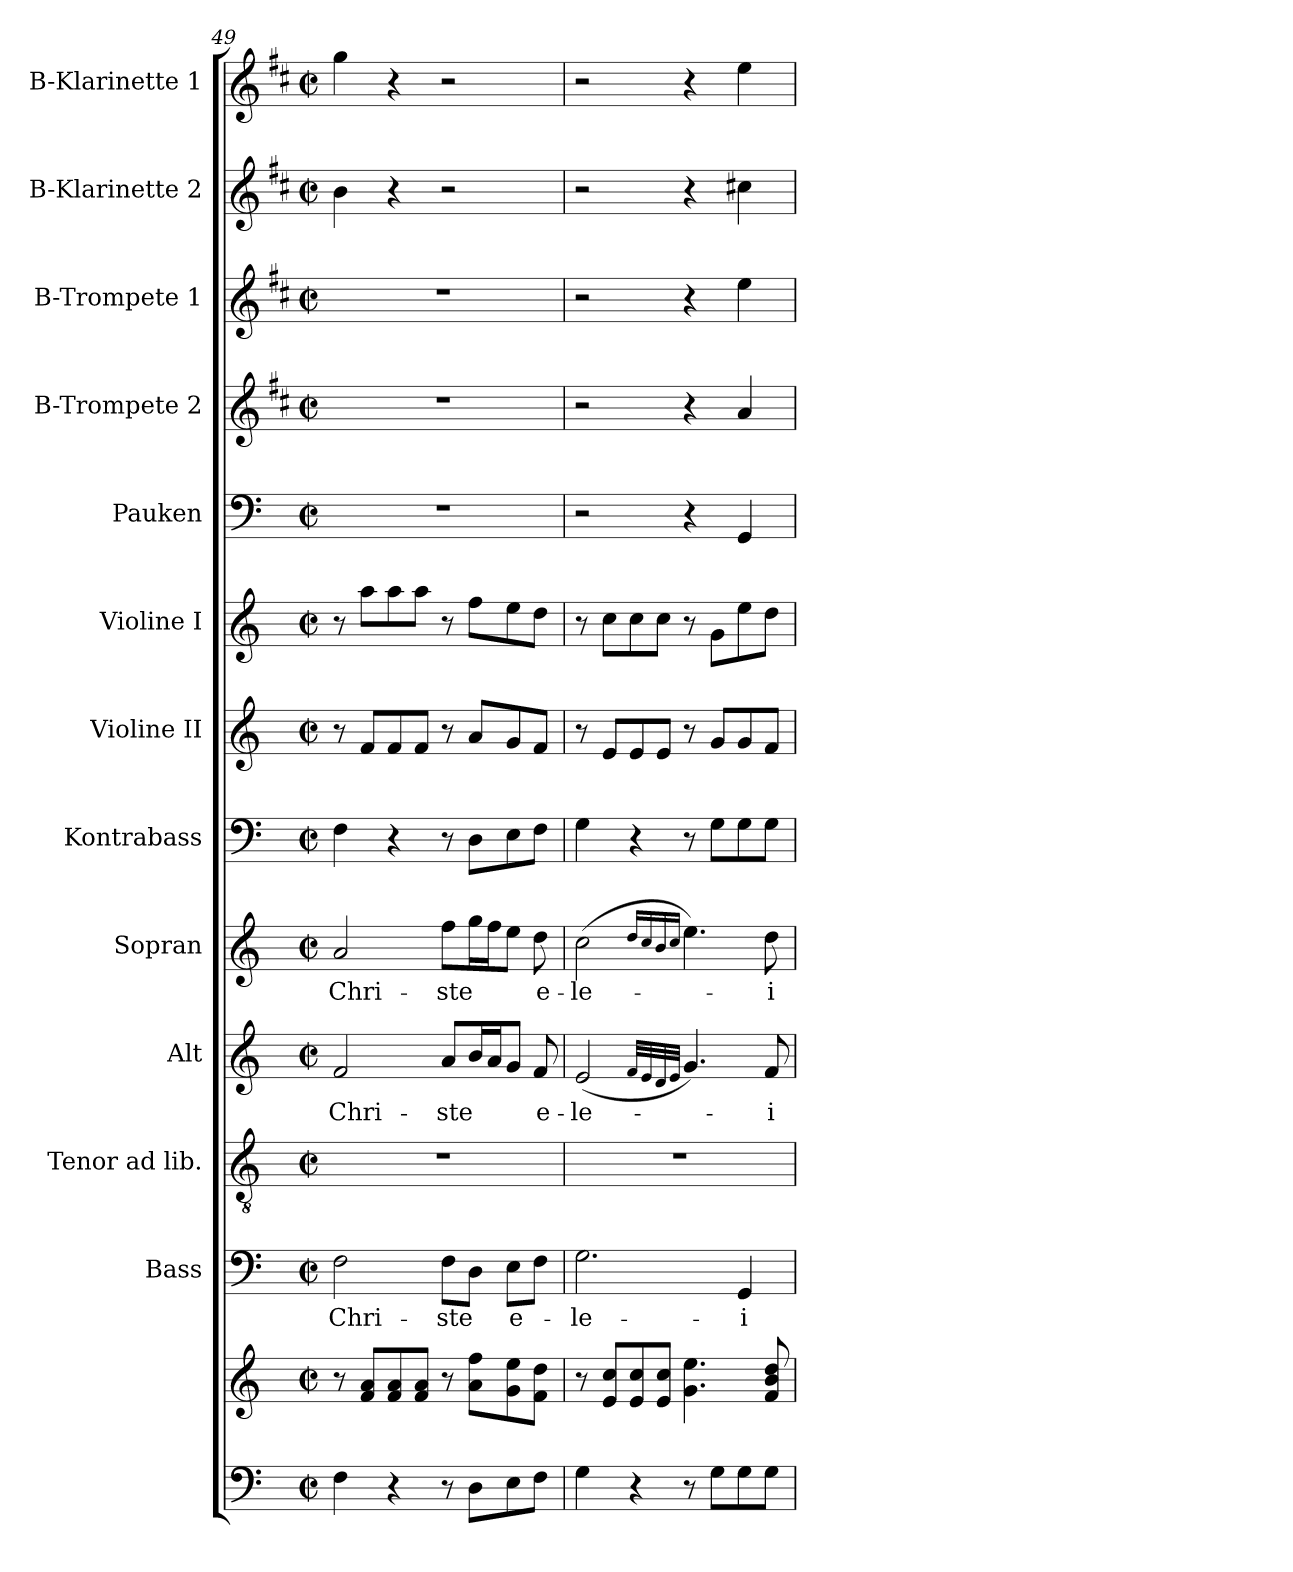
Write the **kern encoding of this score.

**kern	**kern	**kern	**text	**kern	**kern	**text	**kern	**text	**kern	**kern	**kern	**kern	**kern	**kern	**kern	**kern
*part13	*part13	*part12	*part12	*part11	*part10	*part10	*part9	*part9	*part8	*part7	*part6	*part5	*part4	*part3	*part2	*part1
*staff14	*staff13	*staff12	*staff12	*staff11	*staff10	*staff10	*staff9	*staff9	*staff8	*staff7	*staff6	*staff5	*staff4	*staff3	*staff2	*staff1
*	*	*I"Bass	*	*I"Tenor ad lib.	*I"Alt	*	*I"Sopran	*	*I"Kontrabass	*I"Violine II	*I"Violine I	*I"Pauken	*I"B-Trompete 2	*I"B-Trompete 1	*I"B-Klarinette 2	*I"B-Klarinette 1
*	*	*I'B.	*	*I'T.	*I'A.	*	*I'S.	*	*I'Kb.	*I'Vl. II	*I'Vl. I	*I'Pk.	*I'Trp. 2	*I'Trp. 1	*I'B Kl. 2	*I'B Kl. 1
*clefF4	*clefG2	*clefF4	*	*clefGv2	*clefG2	*	*clefG2	*	*clefF4	*clefG2	*clefG2	*clefF4	*clefG2	*clefG2	*clefG2	*clefG2
*	*	*	*	*	*	*	*	*	*ITrd7c12	*	*	*	*ITrd1c2	*ITrd1c2	*ITrd1c2	*ITrd1c2
*k[]	*k[]	*k[]	*	*k[]	*k[]	*	*k[]	*	*k[]	*k[]	*k[]	*k[]	*k[]	*k[]	*k[]	*k[]
*C:	*C:	*C:	*	*C:	*C:	*	*C:	*	*C:	*C:	*C:	*C:	*C:	*C:	*C:	*C:
*M2/2	*M2/2	*M2/2	*	*M2/2	*M2/2	*	*M2/2	*	*M2/2	*M2/2	*M2/2	*M2/2	*M2/2	*M2/2	*M2/2	*M2/2
*met(c|)	*met(c|)	*met(c|)	*	*met(c|)	*met(c|)	*	*met(c|)	*	*met(c|)	*met(c|)	*met(c|)	*met(c|)	*met(c|)	*met(c|)	*met(c|)	*met(c|)
=49	=49	=49	=49	=49	=49	=49	=49	=49	=49	=49	=49	=49	=49	=49	=49	=49
!	!	!	!LO:LY:b	!	!	!LO:LY:b	!	!LO:LY:b	!	!	!	!	!	!	!	!
4F\	8r	2F\	Chri-	1r	2f/	Chri-	2a/	Chri-	4FF\	8r	8r	1r	1r	1r	4a\	4ff\
.	8f/ 8a/L	.	.	.	.	.	.	.	.	8f/L	8aa\L	.	.	.	.	.
4r	8f/ 8a/	.	.	.	.	.	.	.	4r	8f/	8aa\	.	.	.	4r	4r
.	8f/ 8a/J	.	.	.	.	.	.	.	.	8f/J	8aa\J	.	.	.	.	.
!	!	!	!LO:LY:b	!	!	!LO:LY:b	!	!LO:LY:b	!	!	!	!	!	!	!	!
8r	8r	8F\L	-ste	.	8a/L	-ste	8ff\L	-ste	8r	8r	8r	.	.	.	2r	2r
8D\L	8a\ 8ff\L	8D\J	.	.	16b/L	.	16gg\L	.	8DD\L	8a/L	8ff\L	.	.	.	.	.
.	.	.	.	.	16a/J	.	16ff\J	.	.	.	.	.	.	.	.	.
!	!	!	!LO:LY:b	!	!	!	!	!	!	!	!	!	!	!	!	!
8E\	8g\ 8ee\	8E\L	e-	.	8g/J	.	8ee\J	.	8EE\	8g/	8ee\	.	.	.	.	.
!	!	!	!	!	!	!LO:LY:b	!	!LO:LY:b	!	!	!	!	!	!	!	!
8F\J	8f\ 8dd\J	8F\J	.	.	8f/	e-	8dd\	e-	8FF\J	8f/J	8dd\J	.	.	.	.	.
!!LO:PB:g=z
=50	=50	=50	=50	=50	=50	=50	=50	=50	=50	=50	=50	=50	=50	=50	=50	=50
!	!	!	!LO:LY:b	!	!	!LO:LY:b	!	!LO:LY:b	!	!	!	!	!	!	!	!
4G\	8r	2.G\	-le-	1r	(<2e/	-le-	(>2cc\	-le-	4GG\	8r	8r	2r	2r	2r	2r	2r
.	8e/ 8cc/L	.	.	.	.	.	.	.	.	8e/L	8cc\L	.	.	.	.	.
4r	8e/ 8cc/	.	.	.	.	.	.	.	4r	8e/	8cc\	.	.	.	.	.
.	8e/ 8cc/J	.	.	.	.	.	.	.	.	8e/J	8cc\J	.	.	.	.	.
.	.	.	.	.	32qf/LLL	.	16qdd/LL	.	.	.	.	.	.	.	.	.
.	.	.	.	.	32qe/	.	16qcc/	.	.	.	.	.	.	.	.	.
.	.	.	.	.	32qd/	.	16qb/	.	.	.	.	.	.	.	.	.
.	.	.	.	.	32qe/JJJ	.	16qcc/JJ	.	.	.	.	.	.	.	.	.
8r	4.g\ 4.ee\	.	.	.	4.g/)	.	4.ee\)	.	8r	8r	8r	4r	4r	4r	4r	4r
8G\L	.	.	.	.	.	.	.	.	8GG\L	8g/L	8g\L	.	.	.	.	.
!	!	!	!LO:LY:b	!	!	!	!	!	!	!	!	!	!	!	!	!
8G\	.	4GG/	-i-	.	.	.	.	.	8GG\	8g/	8ee\	4GG/	4g/	4dd\	4bn\	4dd\
!	!	!	!	!	!	!LO:LY:b	!	!LO:LY:b	!	!	!	!	!	!	!	!
8G\J	8f/ 8b/ 8dd/	.	.	.	8f/	-i-	8dd\	-i-	8GG\J	8f/J	8dd\J	.	.	.	.	.
=	=	=	=	=	=	=	=	=	=	=	=	=	=	=	=	=
*-	*-	*-	*-	*-	*-	*-	*-	*-	*-	*-	*-	*-	*-	*-	*-	*-
